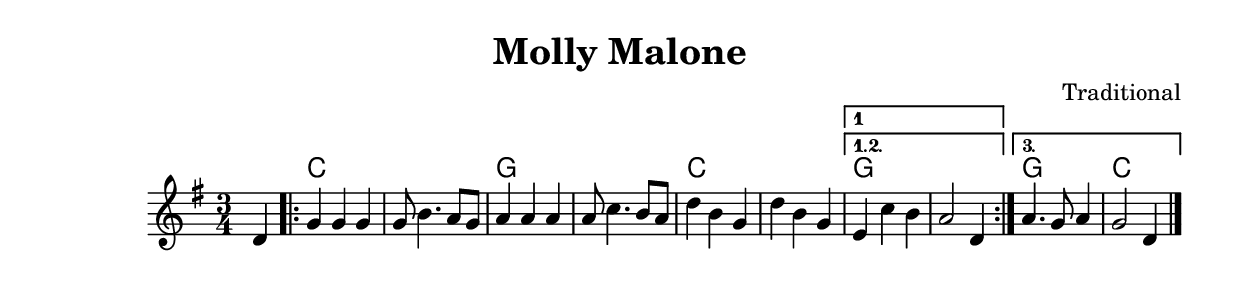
\version "2.18.2"
\include "articulate.ly"

\header {
  title = "Molly Malone"
  composer = "Traditional"
}

global = {
  \time 3/4
  \key g \major
}

chordNames = \chordmode {
  \global
  s4 c1*6/4 g c g g1*3/4 c 
}

melody = \relative g' {
  \global
  \partial 4 d4 |
  \repeat volta 3 
  {
    g g g |
    g8 b4. a8 g |
    a4 a a |
    a8 c4. b8 a |
    d4 b g |
    d' b g |      
  }
  \alternative 
  {
    {
      \set Score.repeatCommands = #'((volta "1"))        
      e c' b |
      a2 d,4 |
    }
    { 
      \set Score.repeatCommands = #'((volta "2-3") end-repeat)        
      a'4. g8 a4 |
      g2 d4 \bar "|."
    }      
  }    
}

\book {
    \score {
        <<
            \new ChordNames \chordNames
            \new Staff { \melody }
        >>
        \layout {}
    }
}

\book {
    \score {
        \unfoldRepeats \articulate
            <<
                \new Voice = "chords" {
                    \chordNames
                }
                \new Voice = "melody" {
                    \melody
                }
            >>
        \midi {
            \tempo 4 = 130
        }
    }
}
